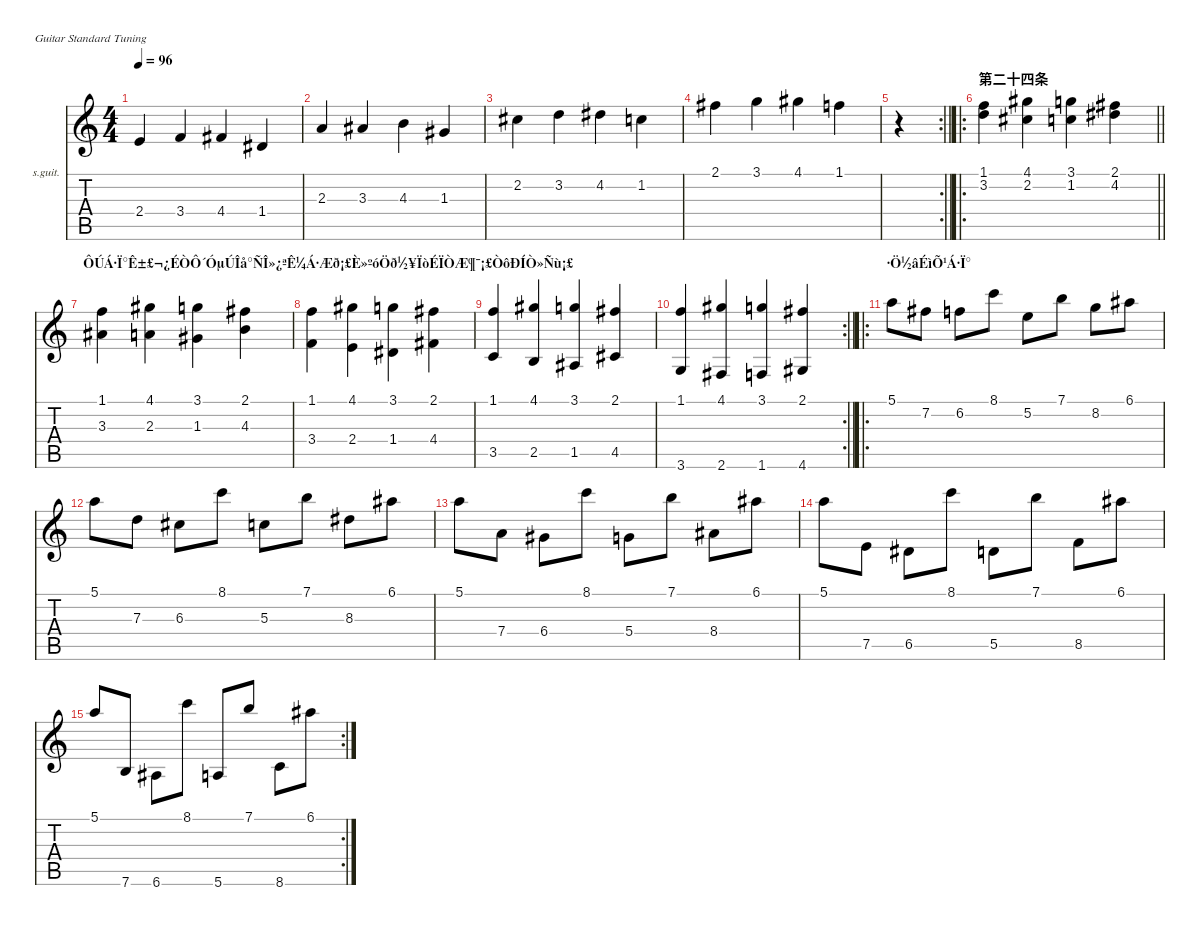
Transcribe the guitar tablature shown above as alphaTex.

\defaultSystemsLayout 4
\hideDynamics
\bracketExtendMode nobrackets
\firstSystemTrackNameOrientation horizontal
\otherSystemsTrackNameOrientation horizontal
\track ("开指练习" "s.guit.") {instrument acousticguitarsteel}
\staff {score tabs}
\tuning (E4 B3 G3 D3 A2 E2)
\ts (4 4)
\tempo 96
\clef g2
\ks c
2.4.4{dy mf} 3.4.4 4.4{acc #}.4 1.4{acc #}.4 |
2.3.4 3.3{acc #}.4 4.3.4 1.3{acc #}.4 |
2.2{acc #}.4 3.2.4 4.2{acc #}.4 1.2.4 |
2.1{acc #}.4 3.1.4 4.1{acc #}.4 1.1.4 |
\rc 2
\barLineRight lightlight
r.4 |
\ro
\section ("" "第二十四条")
\barLineRight lightlight
(1.1 3.2).4{dy f} (4.1{acc #} 2.2{acc #}).4 (3.1 1.2).4 (2.1{acc #} 4.2{acc #}).4 |
\section ("" "ÔÚÁ·Ï°Ê±£¬¿ÉÒÔ´ÓµÚÎå°ÑÎ»¿ªÊ¼Á·Æð¡£È»ºóÖð½¥ÏòÉÏÒÆ¶¯¡£ÒôÐÍÒ»Ñù¡£")
(1.1 3.3{acc #}).4 (4.1{acc #} 2.3).4 (3.1 1.3{acc #}).4 (2.1{acc #} 4.3).4 |
(1.1 3.4).4 (4.1{acc #} 2.4).4 (3.1 1.4{acc #}).4 (2.1{acc #} 4.4{acc #}).4 |
(1.1 3.5).4 (4.1{acc #} 2.5).4 (3.1 1.5{acc #}).4 (2.1{acc #} 4.5{acc #}).4 |
\rc 2
\barLineRight lightlight
(1.1 3.6).4 (4.1{acc #} 2.6{acc #}).4 (3.1 1.6).4 (2.1{acc #} 4.6{acc #}).4 |
\ro
\section ("" "·Ö½âÉìÕ¹Á·Ï°")
5.1.8 7.2{acc #}.8 6.2.8 8.1.8 5.2.8 7.1.8 8.2.8 6.1{acc #}.8 |
5.1.8 7.3.8 6.3{acc #}.8 8.1.8 5.3.8 7.1.8 8.3{acc #}.8 6.1{acc #}.8 |
5.1.8 7.4.8 6.4{acc #}.8 8.1.8 5.4.8 7.1.8 8.4{acc #}.8 6.1{acc #}.8 |
5.1.8 7.5.8 6.5{acc #}.8 8.1.8 5.5.8 7.1.8 8.5.8 6.1{acc #}.8 |
\rc 2
5.1.8 7.6.8 6.6{acc #}.8 8.1.8 5.6.8 7.1.8 8.6.8 6.1{acc #}.8
